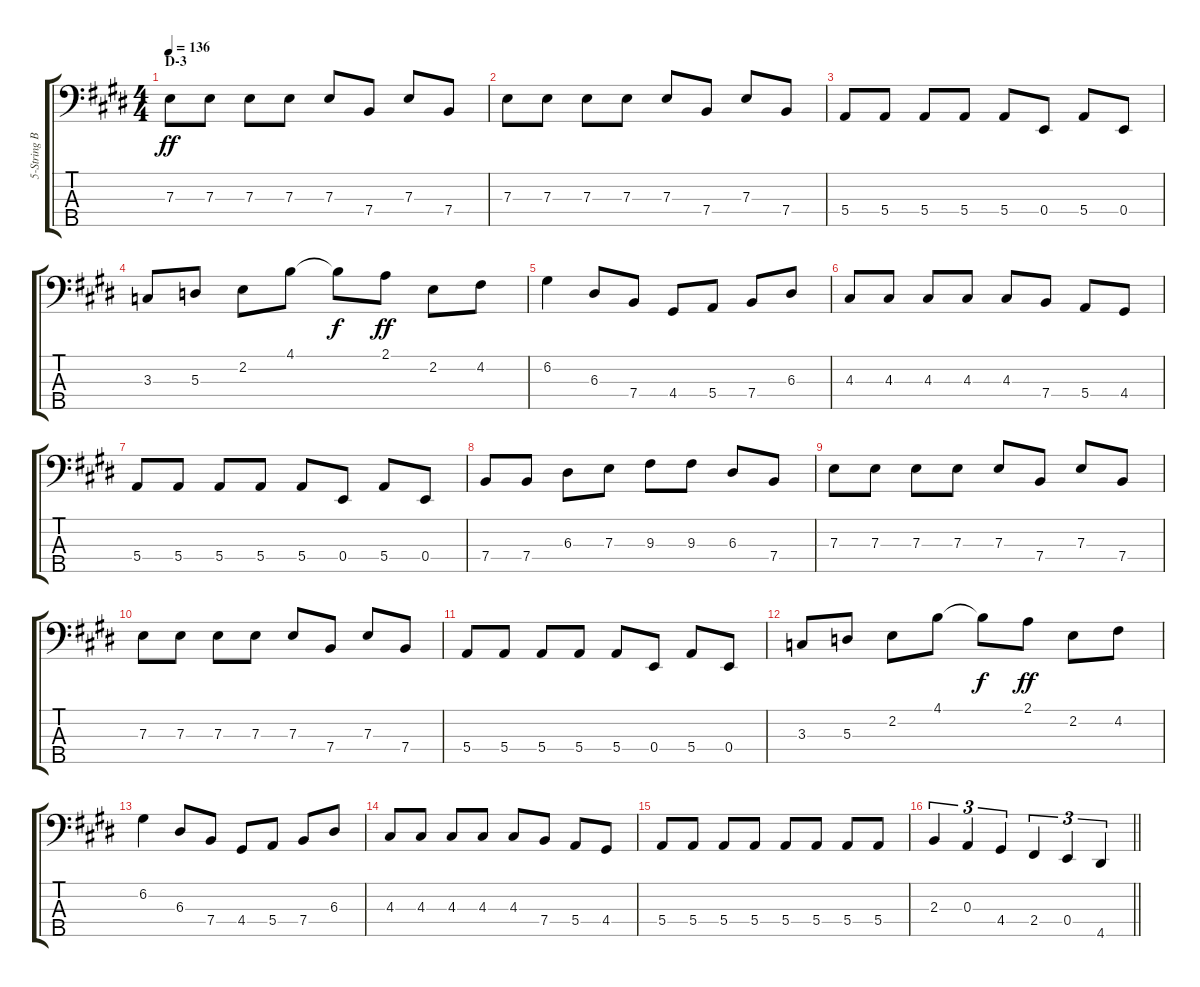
\track ("5-String Bass" "5-String B") {instrument electricbasspick}
\staff {score tabs}
\tuning (G2 D2 A1 E1 B0) {hide}
\ts (4 4)
\section ("" "D-3")
\tempo 136
\clef f4
\ks e
7.3.8{dy ff} 7.3.8 7.3.8 7.3.8 7.3.8 7.4.8 7.3.8 7.4.8 |
7.3.8 7.3.8 7.3.8 7.3.8 7.3.8 7.4.8 7.3.8 7.4.8 |
5.4.8 5.4.8 5.4.8 5.4.8 5.4.8 0.4.8 5.4.8 0.4.8 |
3.3.8 5.3.8 2.2.8 4.1.8 4.1{t}.8{dy f} 2.1.8{dy ff} 2.2.8 4.2.8 |
6.2.4 6.3.8 7.4.8 4.4.8 5.4.8 7.4.8 6.3.8 |
4.3.8 4.3.8 4.3.8 4.3.8 4.3.8 7.4.8 5.4.8 4.4.8 |
5.4.8 5.4.8 5.4.8 5.4.8 5.4.8 0.4.8 5.4.8 0.4.8 |
7.4.8 7.4.8 6.3.8 7.3.8 9.3.8 9.3.8 6.3.8 7.4.8 |
7.3.8 7.3.8 7.3.8 7.3.8 7.3.8 7.4.8 7.3.8 7.4.8 |
7.3.8 7.3.8 7.3.8 7.3.8 7.3.8 7.4.8 7.3.8 7.4.8 |
5.4.8 5.4.8 5.4.8 5.4.8 5.4.8 0.4.8 5.4.8 0.4.8 |
3.3.8 5.3.8 2.2.8 4.1.8 4.1{t}.8{dy f} 2.1.8{dy ff} 2.2.8 4.2.8 |
6.2.4 6.3.8 7.4.8 4.4.8 5.4.8 7.4.8 6.3.8 |
4.3.8 4.3.8 4.3.8 4.3.8 4.3.8 7.4.8 5.4.8 4.4.8 |
5.4.8 5.4.8 5.4.8 5.4.8 5.4.8 5.4.8 5.4.8 5.4.8 |
\barLineRight lightlight
2.3.4{tu (3 2)} 0.3.4{tu (3 2)} 4.4.4{tu (3 2)} 2.4.4{tu (3 2)} 0.4.4{tu (3 2)} 4.5.4{tu (3 2)}
